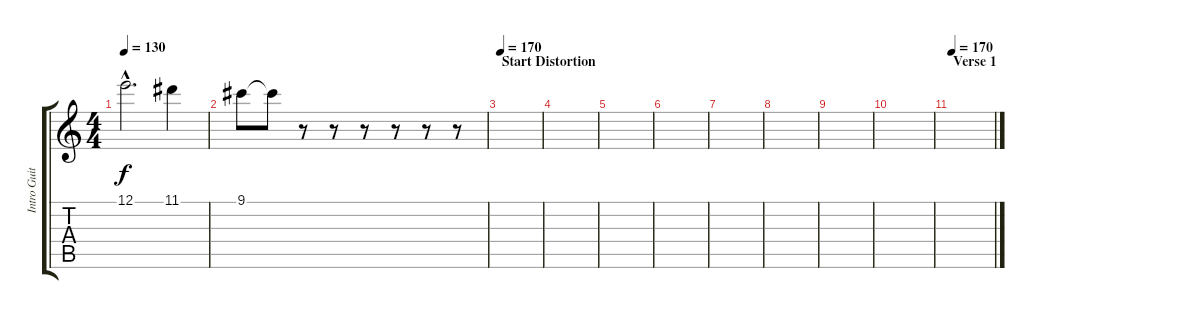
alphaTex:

\track ("Intro Guitar" "Intro Guit") {instrument overdrivenguitar}
\staff {score tabs}
\tuning (E4 B3 G3 D3 A2 E2) {hide}
\ts (4 4)
\tempo 130
\clef g2
\ks c
12.1{hac}.2{d dy f} 11.1.4 |
9.1.8 9.1{t}.8 r.8 r.8 r.8 r.8 r.8 r.8 |
\section ("" "Start Distortion")
\tempo 170
|
|
|
|
|
|
|
|
\section ("" "Verse 1")
\tempo 170
